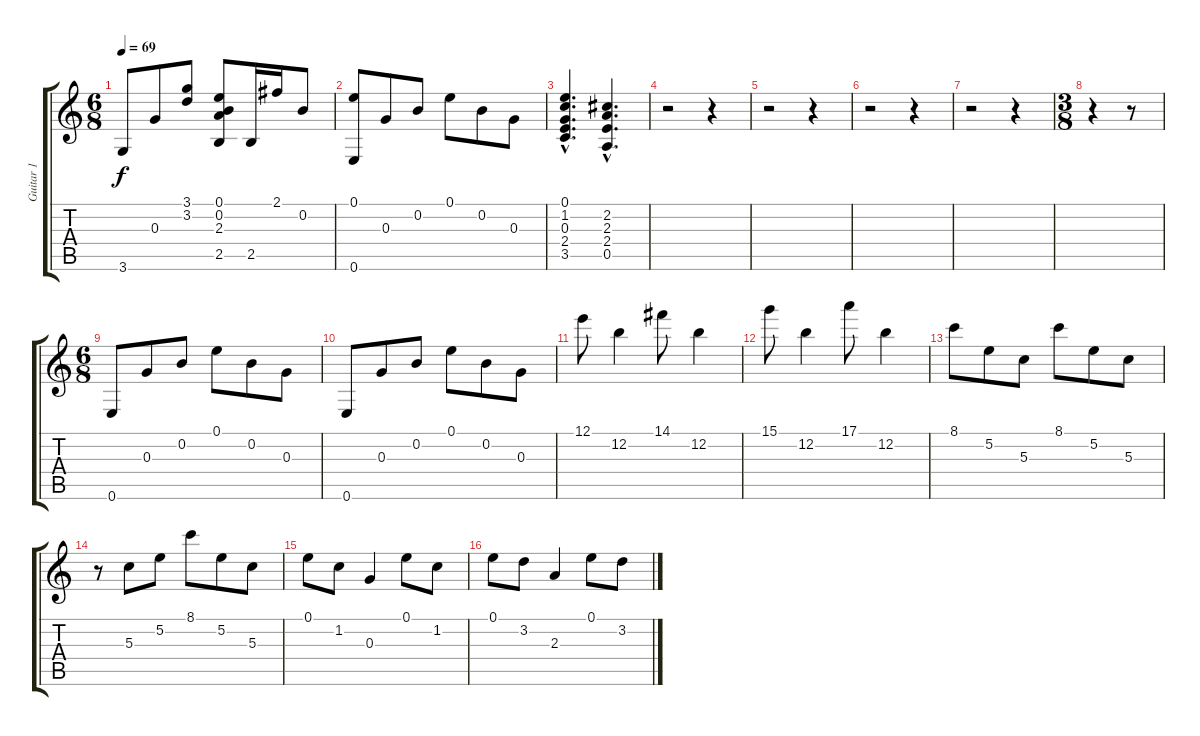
\track ("Guitar 1" "Guitar 1") {instrument acousticguitarsteel}
\staff {score tabs}
\tuning (E4 B3 G3 D3 A2 E2) {hide}
\ts (6 8)
\tempo 69
\clef g2
\ks c
3.6.8{dy f} 0.3.8 (3.1 3.2).8 (0.1 0.2 2.3 2.5).8 2.5.16 2.1.16 0.2.8 |
(0.1 0.6).8 0.3.8 0.2.8 0.1.8 0.2.8 0.3.8 |
(0.1{hac} 1.2{hac} 0.3{hac} 2.4{hac} 3.5{hac}).4{d} (2.2{hac} 2.3{hac} 2.4{hac} 0.5{hac}).4{d} |
r.2 r.4 |
r.2 r.4 |
r.2 r.4 |
r.2 r.4 |
\ts (3 8)
r.4 r.8 |
\ts (6 8)
0.6.8 0.3.8 0.2.8 0.1.8 0.2.8 0.3.8 |
0.6.8 0.3.8 0.2.8 0.1.8 0.2.8 0.3.8 |
12.1.8 12.2.4 14.1.8 12.2.4 |
15.1.8 12.2.4 17.1.8 12.2.4 |
8.1.8 5.2.8 5.3.8 8.1.8 5.2.8 5.3.8 |
r.8 5.3.8 5.2.8 8.1.8 5.2.8 5.3.8 |
0.1.8 1.2.8 0.3.4 0.1.8 1.2.8 |
0.1.8 3.2.8 2.3.4 0.1.8 3.2.8
